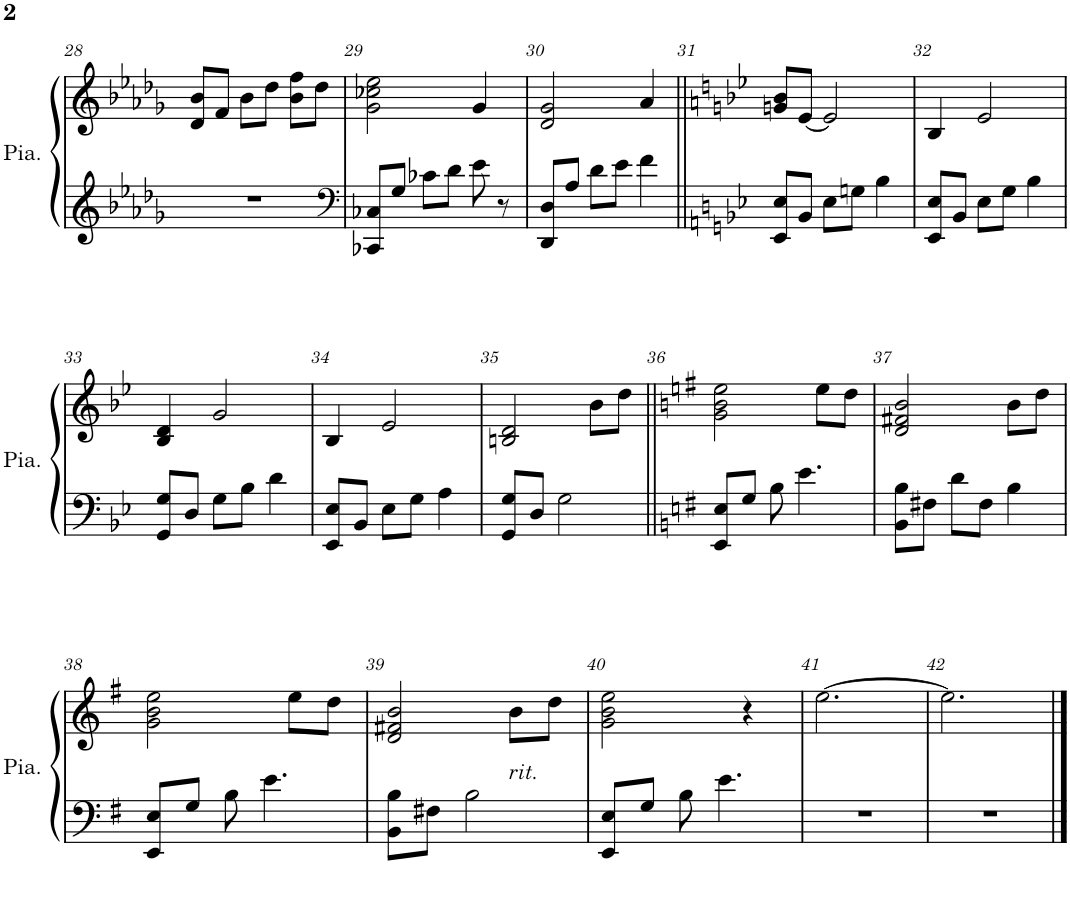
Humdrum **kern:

**kern	**kern
*part1	*part1
*staff2	*staff1
*I"Piano	*
*I'Pia.	*
!!LO:PB:g=z
*clefG2	*clefG2
*k[b-e-a-d-g-]	*k[b-e-a-d-g-]
*M3/4	*M3/4
=28	=28
2.r	8d-/ 8b-/L
.	8f/J
.	8b-\L
.	8dd-\J
.	8b-\ 8ff\L
.	8dd-\J
=29	=29
*clefF4	*
8CC-X/ 8C-X/L	2g-\ 2cc-X\ 2ee-\
8G-/J	.
8c-X\L	.
8d-\J	.
8e-\	4g-/
8r	.
=30	=30
8DD-/ 8D-/L	2d-/ 2g-/
8A-/J	.
8d-\L	.
8e-\J	.
4f\	4a-/
=31||	=31||
*k[b-e-]	*k[b-e-]
8EE-/ 8E-/L	8gn/ 8b-/L
8BB-/J	[8e-/J
8E-\L	2e-/]
8Gn\J	.
4B-\	.
=32	=32
8EE-/ 8E-/L	4B-/
8BB-/J	.
8E-\L	2e-/
8G\J	.
4B-\	.
!!LO:LB:g=z
=33	=33
8GG/ 8G/L	4B-/ 4d/
8D/J	.
8G\L	2g/
8B-\J	.
4d\	.
=34	=34
8EE-/ 8E-/L	4B-/
8BB-/J	.
8E-\L	2e-/
8G\J	.
4A\	.
=35	=35
8GG/ 8G/L	2Bn/ 2d/
8D/J	.
2G\	.
.	8b-\L
.	8dd\J
=36||	=36||
*k[f#]	*k[f#]
8EE/ 8E/L	2g\ 2b\ 2ee\
8G/J	.
8B\	.
4.e\	.
.	8ee\L
.	8dd\J
=37	=37
8BB\ 8B\L	2d/ 2f#X/ 2b/
8F#X\J	.
8d\L	.
8F#\J	.
4B\	8b\L
.	8dd\J
!!LO:LB:g=z
=38	=38
8EE/ 8E/L	2g\ 2b\ 2ee\
8G/J	.
8B\	.
4.e\	.
.	8ee\L
.	8dd\J
=39	=39
8BB\ 8B\L	2d/ 2f#X/ 2b/
8F#X\J	.
2B\	.
!	!LO:TX:b:i:t=rit.
.	8b\L
.	8dd\J
=40	=40
8EE/ 8E/L	2g\ 2b\ 2ee\
8G/J	.
8B\	.
4.e\	.
.	4r
=41	=41
2.r	[2.ee\
=42	=42
2.r	2.ee\]
==	==
*-	*-
